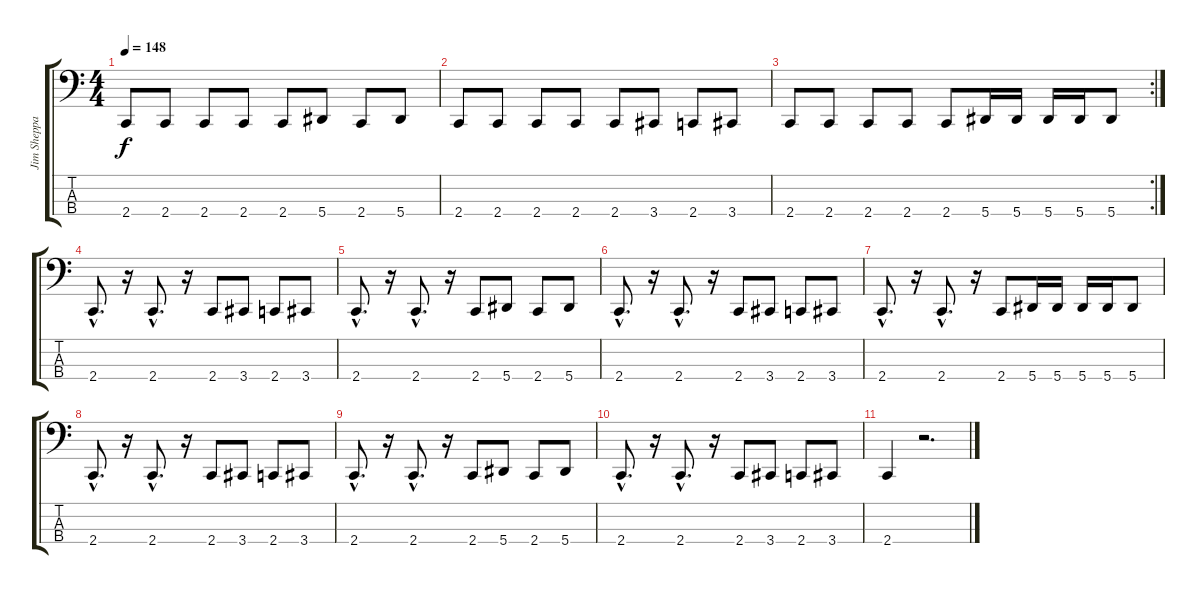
\track ("Jim Sheppard" "Jim Sheppa") {instrument electricbasspick}
\staff {score tabs}
\tuning (Db2 Ab1 Eb1 Bb0) {hide}
\ts (4 4)
\tempo 148
\clef f4
\ks c
2.4.8{dy f} 2.4.8 2.4.8 2.4.8 2.4.8 5.4.8 2.4.8 5.4.8 |
2.4.8 2.4.8 2.4.8 2.4.8 2.4.8 3.4.8 2.4.8 3.4.8 |
\rc 2
2.4.8 2.4.8 2.4.8 2.4.8 2.4.8 5.4.16 5.4.16 5.4.16 5.4.16 5.4.8 |
2.4{hac}.8{d} r.16 2.4{hac}.8{d} r.16 2.4.8 3.4.8 2.4.8 3.4.8 |
2.4{hac}.8{d} r.16 2.4{hac}.8{d} r.16 2.4.8 5.4.8 2.4.8 5.4.8 |
2.4{hac}.8{d} r.16 2.4{hac}.8{d} r.16 2.4.8 3.4.8 2.4.8 3.4.8 |
2.4{hac}.8{d} r.16 2.4{hac}.8{d} r.16 2.4.8 5.4.16 5.4.16 5.4.16 5.4.16 5.4.8 |
2.4{hac}.8{d} r.16 2.4{hac}.8{d} r.16 2.4.8 3.4.8 2.4.8 3.4.8 |
2.4{hac}.8{d} r.16 2.4{hac}.8{d} r.16 2.4.8 5.4.8 2.4.8 5.4.8 |
2.4{hac}.8{d} r.16 2.4{hac}.8{d} r.16 2.4.8 3.4.8 2.4.8 3.4.8 |
2.4.4 r.2{d}
